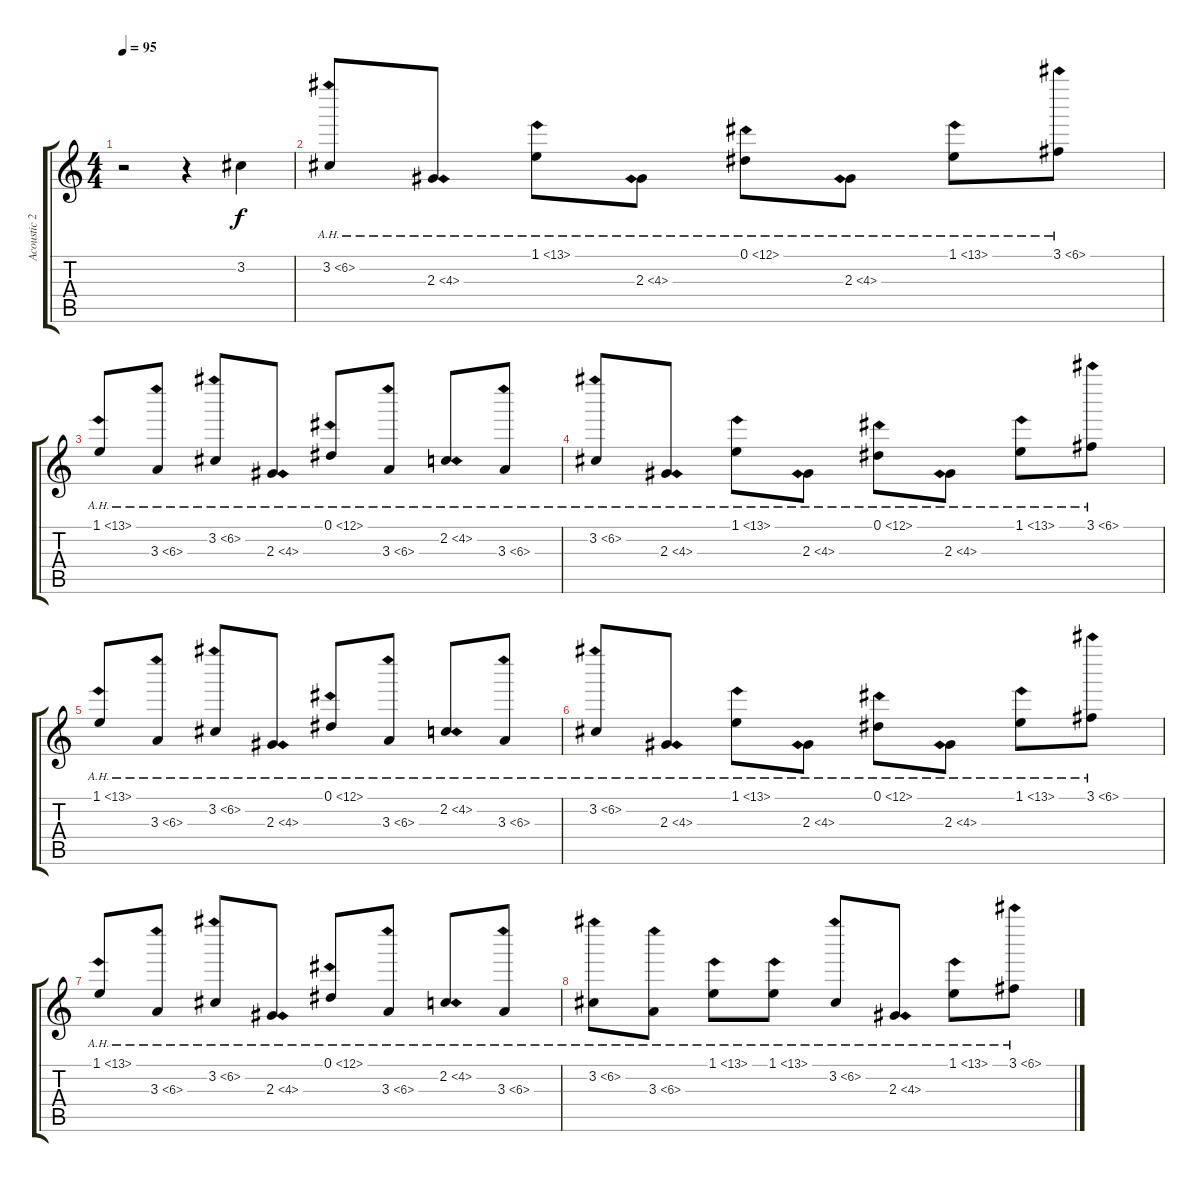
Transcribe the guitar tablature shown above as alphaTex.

\track ("Acoustic 2" "Acoustic 2") {instrument acousticguitarsteel}
\staff {score tabs}
\tuning (Eb4 Bb3 Gb3 Db3 Ab2 Eb2) {hide}
\ts (4 4)
\tempo 95
\clef g2
\ks c
r.2{dy f instrument acousticguitarsteel} r.4 3.2.4 |
3.2{ah 3}.8 2.3{ah 2}.8 1.1{ah 12}.8 2.3{ah 2}.8 0.1{ah 12}.8 2.3{ah 2}.8 1.1{ah 12}.8 3.1{ah 3}.8 |
1.1{ah 12}.8 3.3{ah 3}.8 3.2{ah 3}.8 2.3{ah 2}.8 0.1{ah 12}.8 3.3{ah 3}.8 2.2{ah 2}.8 3.3{ah 3}.8 |
3.2{ah 3}.8 2.3{ah 2}.8 1.1{ah 12}.8 2.3{ah 2}.8 0.1{ah 12}.8 2.3{ah 2}.8 1.1{ah 12}.8 3.1{ah 3}.8 |
1.1{ah 12}.8 3.3{ah 3}.8 3.2{ah 3}.8 2.3{ah 2}.8 0.1{ah 12}.8 3.3{ah 3}.8 2.2{ah 2}.8 3.3{ah 3}.8 |
3.2{ah 3}.8 2.3{ah 2}.8 1.1{ah 12}.8 2.3{ah 2}.8 0.1{ah 12}.8 2.3{ah 2}.8 1.1{ah 12}.8 3.1{ah 3}.8 |
1.1{ah 12}.8 3.3{ah 3}.8 3.2{ah 3}.8 2.3{ah 2}.8 0.1{ah 12}.8 3.3{ah 3}.8 2.2{ah 2}.8 3.3{ah 3}.8 |
3.2{ah 3}.8 3.3{ah 3}.8 1.1{ah 12}.8 1.1{ah 12}.8 3.2{ah 3}.8 2.3{ah 2}.8 1.1{ah 12}.8 3.1{ah 3}.8
